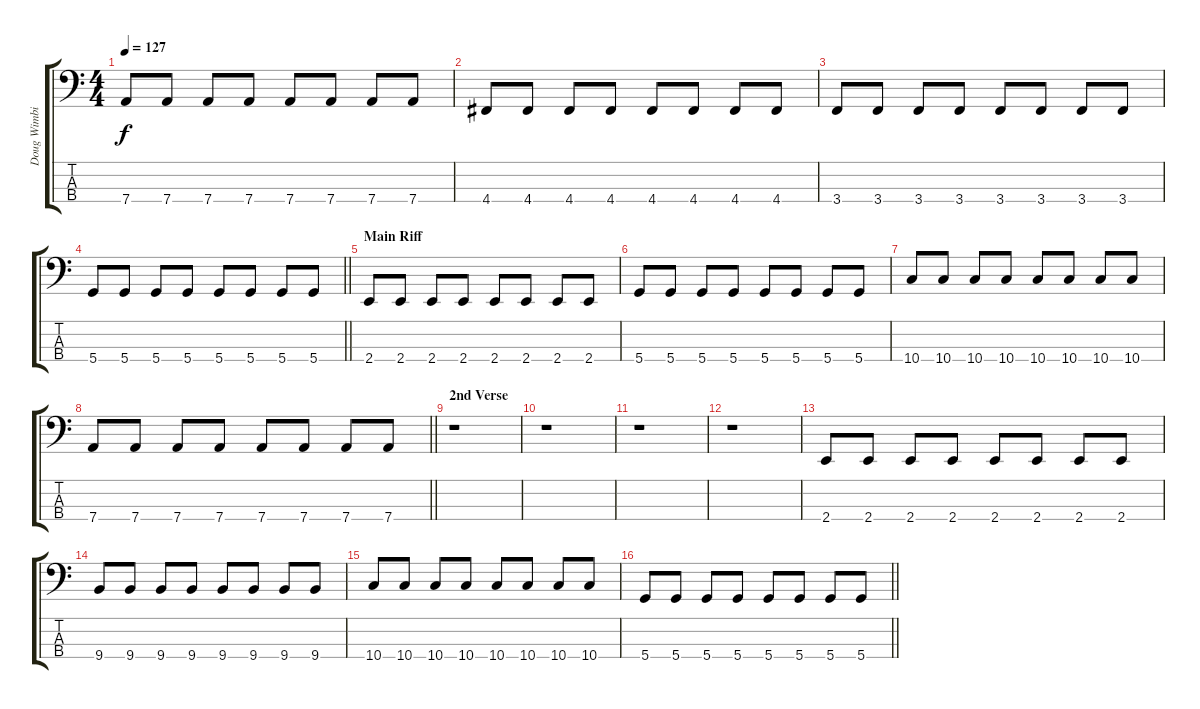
\track ("Doug Wimbish" "Doug Wimbi") {instrument electricbassfinger}
\staff {score tabs}
\tuning (F2 C2 G1 D1) {hide}
\ts (4 4)
\tempo 127
\clef f4
\ks c
7.4.8{dy f} 7.4.8 7.4.8 7.4.8 7.4.8 7.4.8 7.4.8 7.4.8 |
4.4.8 4.4.8 4.4.8 4.4.8 4.4.8 4.4.8 4.4.8 4.4.8 |
3.4.8 3.4.8 3.4.8 3.4.8 3.4.8 3.4.8 3.4.8 3.4.8 |
\barLineRight lightlight
5.4.8 5.4.8 5.4.8 5.4.8 5.4.8 5.4.8 5.4.8 5.4.8 |
\section ("" "Main Riff")
2.4.8 2.4.8 2.4.8 2.4.8 2.4.8 2.4.8 2.4.8 2.4.8 |
5.4.8 5.4.8 5.4.8 5.4.8 5.4.8 5.4.8 5.4.8 5.4.8 |
10.4.8 10.4.8 10.4.8 10.4.8 10.4.8 10.4.8 10.4.8 10.4.8 |
\barLineRight lightlight
7.4.8 7.4.8 7.4.8 7.4.8 7.4.8 7.4.8 7.4.8 7.4.8 |
\section ("" "2nd Verse")
r.1 |
r.1 |
r.1 |
r.1 |
2.4.8 2.4.8 2.4.8 2.4.8 2.4.8 2.4.8 2.4.8 2.4.8 |
9.4.8 9.4.8 9.4.8 9.4.8 9.4.8 9.4.8 9.4.8 9.4.8 |
10.4.8 10.4.8 10.4.8 10.4.8 10.4.8 10.4.8 10.4.8 10.4.8 |
\barLineRight lightlight
5.4.8 5.4.8 5.4.8 5.4.8 5.4.8 5.4.8 5.4.8 5.4.8
